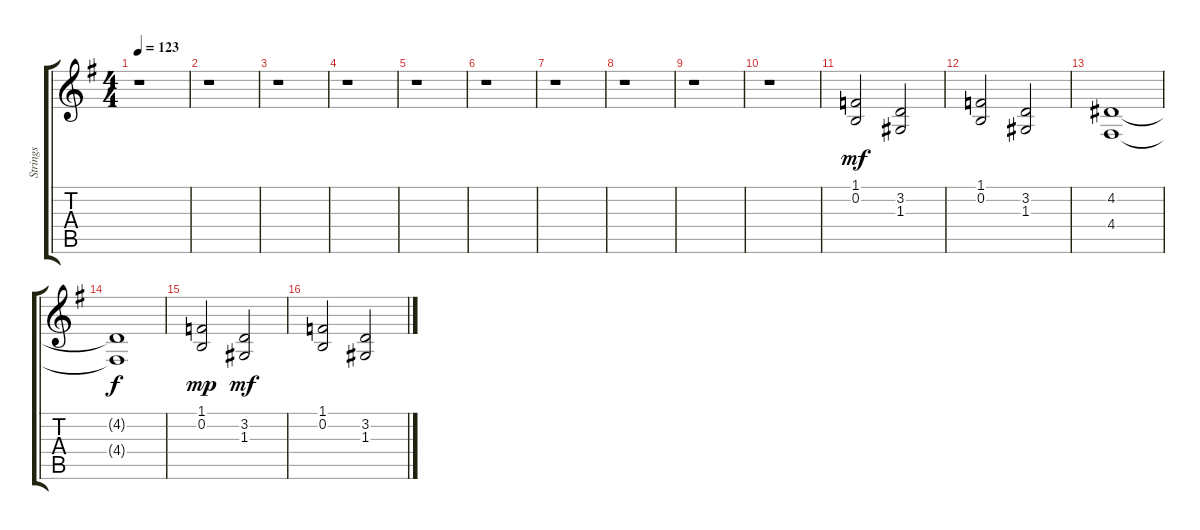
\track ("Strings" "Strings") {instrument stringensemble2}
\staff {score tabs}
\tuning (E4 B3 G3 D3 A2 E2) {hide}
\ts (4 4)
\tempo 123
\clef g2
\ks g
r.1{dy mf} |
r.1 |
r.1 |
r.1 |
r.1 |
r.1 |
r.1 |
r.1 |
r.1 |
r.1 |
(1.1 0.2).2 (3.2 1.3).2 |
(1.1 0.2).2 (3.2 1.3).2 |
(4.2 4.4).1 |
(4.2{t} 4.4{t}).1{dy f} |
(1.1 0.2).2{dy mp} (3.2 1.3).2{dy mf} |
(1.1 0.2).2 (3.2 1.3).2
